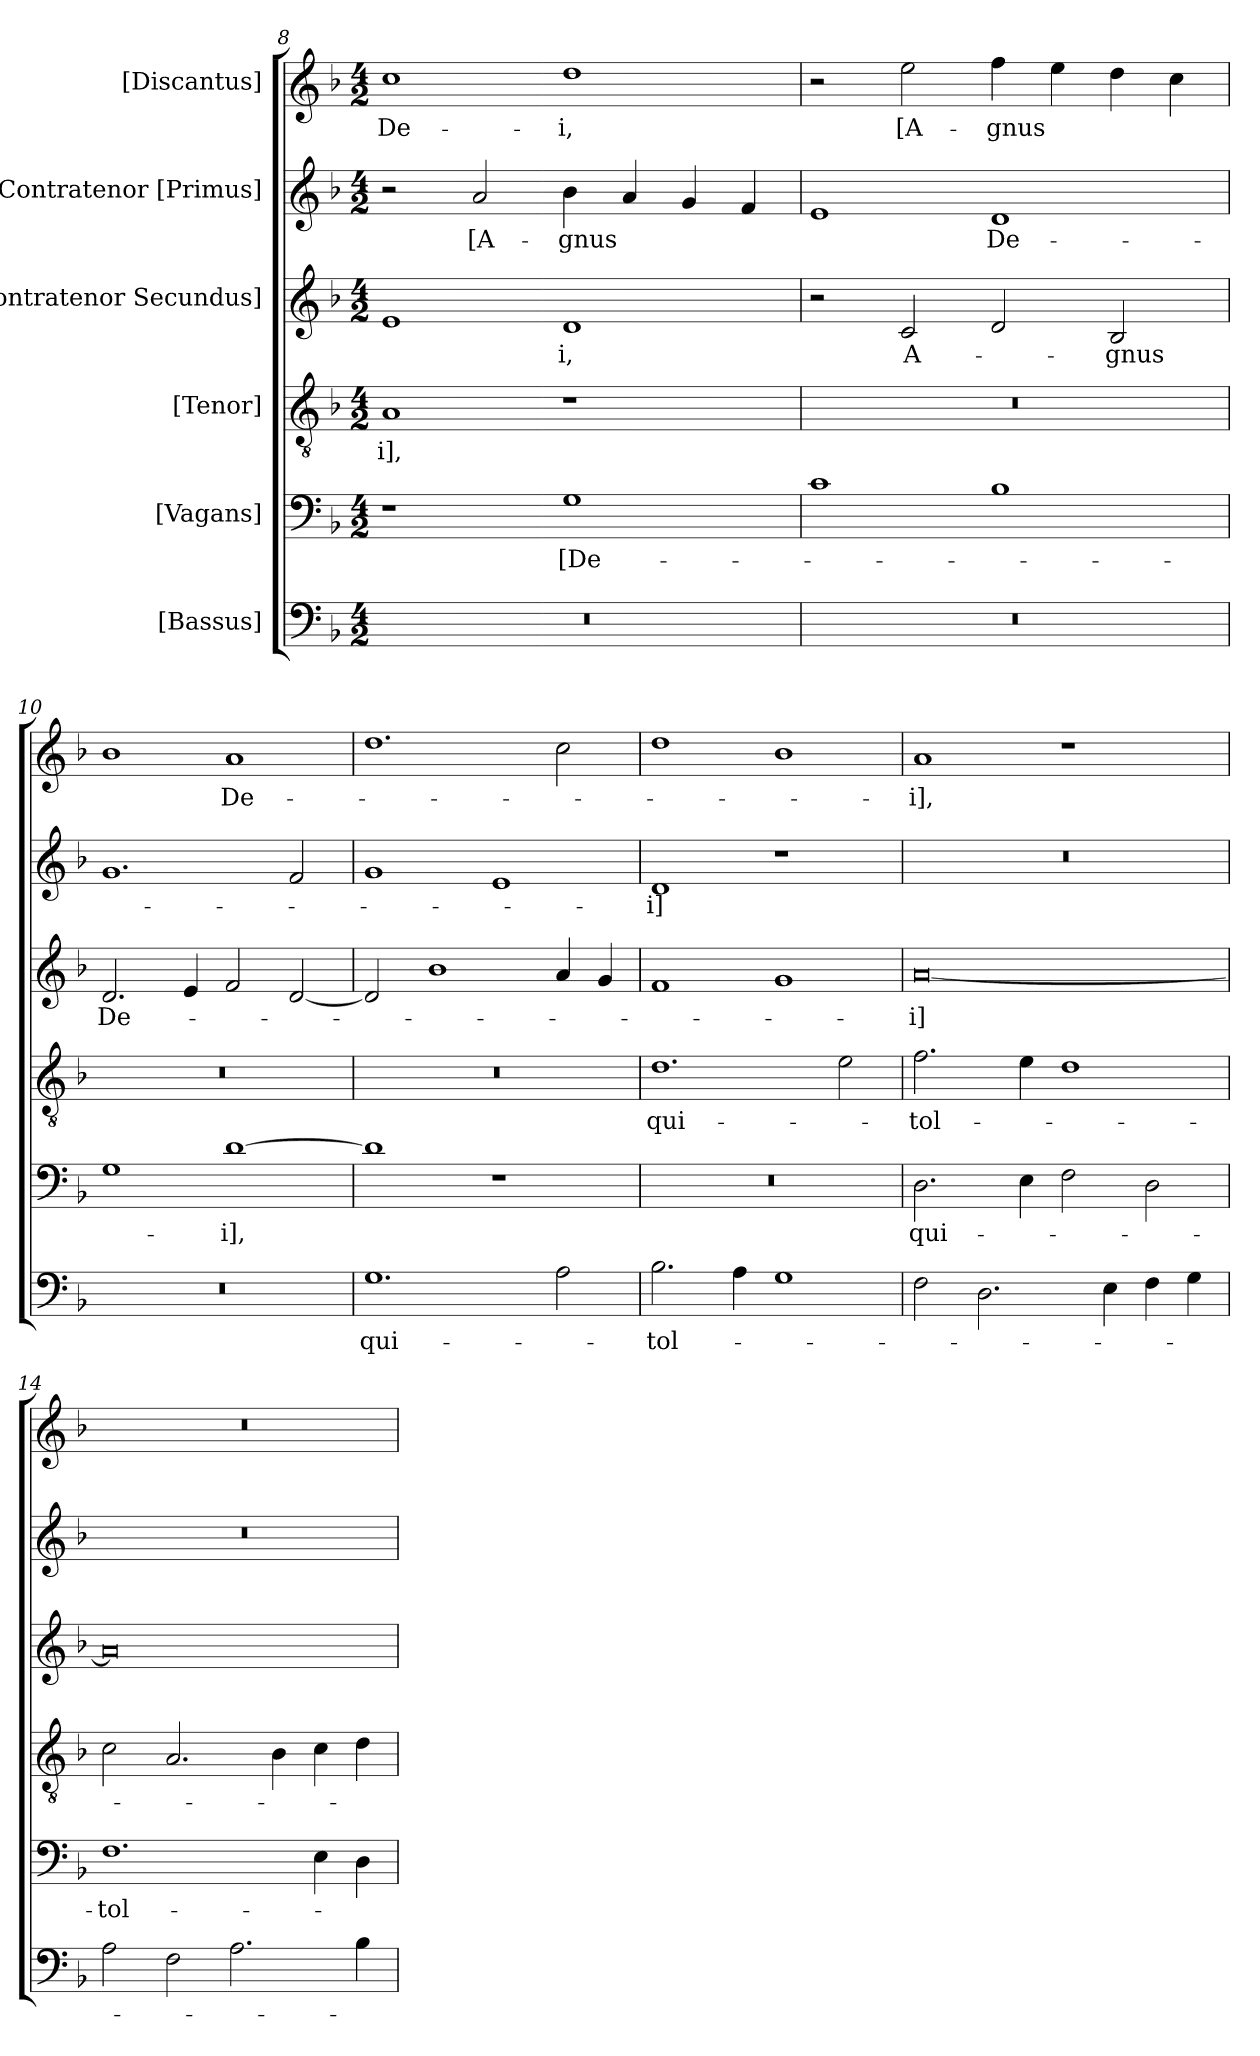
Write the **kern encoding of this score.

**kern	**text	**kern	**text	**kern	**text	**kern	**text	**kern	**text	**kern	**text
*part6	*part6	*part5	*part5	*part4	*part4	*part3	*part3	*part2	*part2	*part1	*part1
*staff6	*staff6	*staff5	*staff5	*staff4	*staff4	*staff3	*staff3	*staff2	*staff2	*staff1	*staff1
*I"[Bassus]	*	*I"[Vagans]	*	*I"[Tenor]	*	*I"[Contratenor Secundus]	*	*I"Contratenor [Primus]	*	*I"[Discantus]	*
*clefF4	*	*clefF4	*	*clefGv2	*	*clefG2	*	*clefG2	*	*clefG2	*
*k[b-]	*	*k[b-]	*	*k[b-]	*	*k[b-]	*	*k[b-]	*	*k[b-]	*
*M4/2	*	*M4/2	*	*M4/2	*	*M4/2	*	*M4/2	*	*M4/2	*
=8	=8	=8	=8	=8	=8	=8	=8	=8	=8	=8	=8
0r	.	1r	.	1A/	-i],	1e/	.	2r	.	1cc\	De-
.	.	.	.	.	.	.	.	2a/	[A-	.	.
.	.	1G\	[De-	1r	.	1d/	-i,	4b-\	-gnus	1dd\	-i,
.	.	.	.	.	.	.	.	4a/	.	.	.
.	.	.	.	.	.	.	.	4g/	.	.	.
.	.	.	.	.	.	.	.	4f/	.	.	.
=9	=9	=9	=9	=9	=9	=9	=9	=9	=9	=9	=9
0r	.	1c\	.	0r	.	2r	.	1e/	.	2r	.
.	.	.	.	.	.	2c/	A-	.	.	2ee\	[A-
.	.	1B-\	.	.	.	2d/	.	1d/	De-	4ff\	-gnus
.	.	.	.	.	.	.	.	.	.	4ee\	.
.	.	.	.	.	.	2B-/	-gnus	.	.	4dd\	.
.	.	.	.	.	.	.	.	.	.	4cc\	.
=10	=10	=10	=10	=10	=10	=10	=10	=10	=10	=10	=10
0r	.	1G\	.	0r	.	2.d/	De-	1.g/	.	1b-\	.
.	.	.	.	.	.	4e/	.	.	.	.	.
.	.	[1d\	-i],	.	.	2f/	.	.	.	1a/	De-
.	.	.	.	.	.	[2d/	.	2f/	.	.	.
=11	=11	=11	=11	=11	=11	=11	=11	=11	=11	=11	=11
1.G\	qui-	1d\]	.	0r	.	2d/]	.	1g/	.	1.dd\	.
.	.	.	.	.	.	1b-\	.	.	.	.	.
.	.	1r	.	.	.	.	.	1e/	.	.	.
2A\	.	.	.	.	.	4a/	.	.	.	2cc\	.
.	.	.	.	.	.	4g/	.	.	.	.	.
=12	=12	=12	=12	=12	=12	=12	=12	=12	=12	=12	=12
2.B-\	tol-	0r	.	1.d\	qui-	1f/	.	1d/	-i]	1dd\	.
4A\	.	.	.	.	.	.	.	.	.	.	.
1G\	.	.	.	.	.	1g/	.	1r	.	1b-\	.
.	.	.	.	2e\	.	.	.	.	.	.	.
=13	=13	=13	=13	=13	=13	=13	=13	=13	=13	=13	=13
2F\	.	2.D\	qui-	2.f\	tol-	[0a/	-i]	0r	.	1a/	-i],
2.D\	.	.	.	.	.	.	.	.	.	.	.
.	.	4E\	.	4e\	.	.	.	.	.	.	.
.	.	2F\	.	1d\	.	.	.	.	.	1r	.
4E\	.	.	.	.	.	.	.	.	.	.	.
4F\	.	2D\	.	.	.	.	.	.	.	.	.
4G\	.	.	.	.	.	.	.	.	.	.	.
=14	=14	=14	=14	=14	=14	=14	=14	=14	=14	=14	=14
2A\	.	1.F\	tol-	2c\	.	0a/]	.	0r	.	0r	.
2F\	.	.	.	2.A/	.	.	.	.	.	.	.
2.A\	.	.	.	.	.	.	.	.	.	.	.
.	.	.	.	4B-\	.	.	.	.	.	.	.
.	.	4E\	.	4c\	.	.	.	.	.	.	.
4B-\	.	4D\	.	4d\	.	.	.	.	.	.	.
=	=	=	=	=	=	=	=	=	=	=	=
*-	*-	*-	*-	*-	*-	*-	*-	*-	*-	*-	*-
